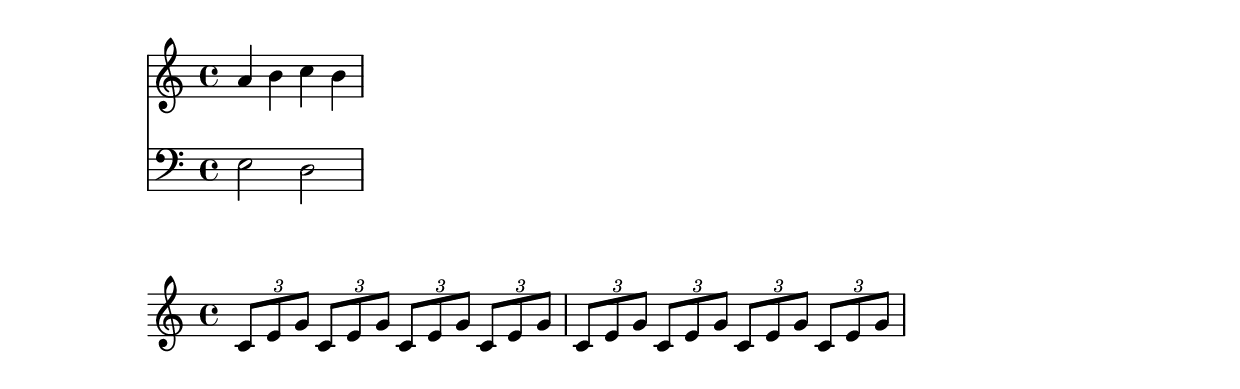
\version "2.18.2"

violin = \new Staff {
  \relative c'' {
    a4 b c b
  }
}

cello = \new Staff {
  \relative c {
    \clef "bass"
    e2 d
  }
}

{
  <<
    \violin
    \cello
  >>
}

tripletA = \tuplet 3/2 {c,8 e g}
barA = { \tripletA \tripletA \tripletA \tripletA }

\relative c'' {
  \barA \barA
}

